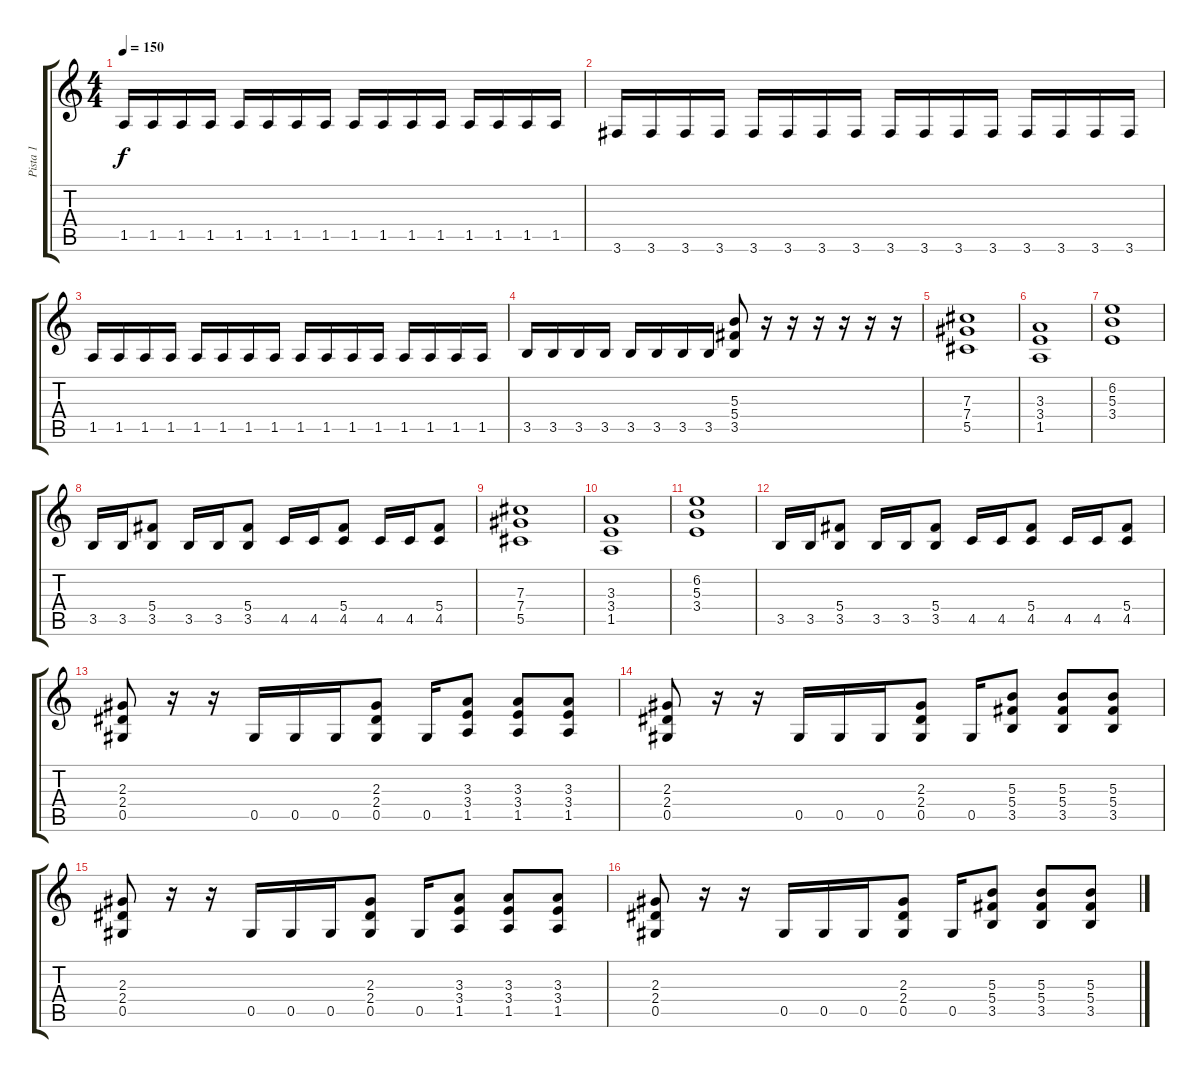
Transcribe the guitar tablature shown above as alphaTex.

\track ("Pista 1" "Pista 1") {instrument distortionguitar}
\staff {score tabs}
\tuning (Eb4 Bb3 Gb3 Db3 Ab2 Eb2) {hide}
\ts (4 4)
\tempo 150
\clef g2
\ks c
1.5.16{dy f} 1.5.16 1.5.16 1.5.16 1.5.16 1.5.16 1.5.16 1.5.16 1.5.16 1.5.16 1.5.16 1.5.16 1.5.16 1.5.16 1.5.16 1.5.16 |
3.6.16 3.6.16 3.6.16 3.6.16 3.6.16 3.6.16 3.6.16 3.6.16 3.6.16 3.6.16 3.6.16 3.6.16 3.6.16 3.6.16 3.6.16 3.6.16 |
1.5.16 1.5.16 1.5.16 1.5.16 1.5.16 1.5.16 1.5.16 1.5.16 1.5.16 1.5.16 1.5.16 1.5.16 1.5.16 1.5.16 1.5.16 1.5.16 |
3.5.16 3.5.16 3.5.16 3.5.16 3.5.16 3.5.16 3.5.16 3.5.16 (5.3 5.4 3.5).8 r.16 r.16 r.16 r.16 r.16 r.16 |
(7.3 7.4 5.5).1 |
(3.3 3.4 1.5).1 |
(6.2 5.3 3.4).1 |
3.5.16 3.5.16 (5.4 3.5).8 3.5.16 3.5.16 (5.4 3.5).8 4.5.16 4.5.16 (5.4 4.5).8 4.5.16 4.5.16 (5.4 4.5).8 |
(7.3 7.4 5.5).1 |
(3.3 3.4 1.5).1 |
(6.2 5.3 3.4).1 |
3.5.16 3.5.16 (5.4 3.5).8 3.5.16 3.5.16 (5.4 3.5).8 4.5.16 4.5.16 (5.4 4.5).8 4.5.16 4.5.16 (5.4 4.5).8 |
(2.3 2.4 0.5).8 r.16 r.16 0.5.16 0.5.16 0.5.16 (2.3 2.4 0.5).8 0.5.16 (3.3 3.4 1.5).8 (3.3 3.4 1.5).8 (3.3 3.4 1.5).8 |
(2.3 2.4 0.5).8 r.16 r.16 0.5.16 0.5.16 0.5.16 (2.3 2.4 0.5).8 0.5.16 (5.3 5.4 3.5).8 (5.3 5.4 3.5).8 (5.3 5.4 3.5).8 |
(2.3 2.4 0.5).8 r.16 r.16 0.5.16 0.5.16 0.5.16 (2.3 2.4 0.5).8 0.5.16 (3.3 3.4 1.5).8 (3.3 3.4 1.5).8 (3.3 3.4 1.5).8 |
(2.3 2.4 0.5).8 r.16 r.16 0.5.16 0.5.16 0.5.16 (2.3 2.4 0.5).8 0.5.16 (5.3 5.4 3.5).8 (5.3 5.4 3.5).8 (5.3 5.4 3.5).8
